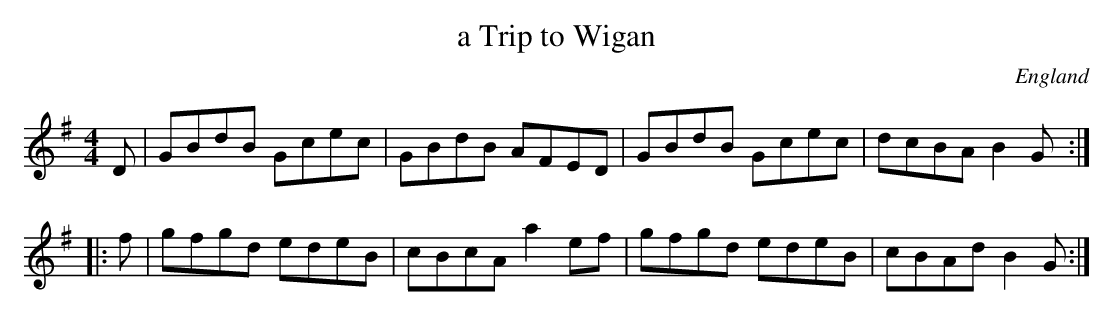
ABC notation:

X:1
T:a Trip to Wigan
M:4/4
O:England
K:G
D|\
GBdB Gcec| GBdB AFED| GBdB Gcec| dcBA B2G::
f|\
gfgd edeB| cBcA a2ef| gfgd edeB| cBAd B2G:|
